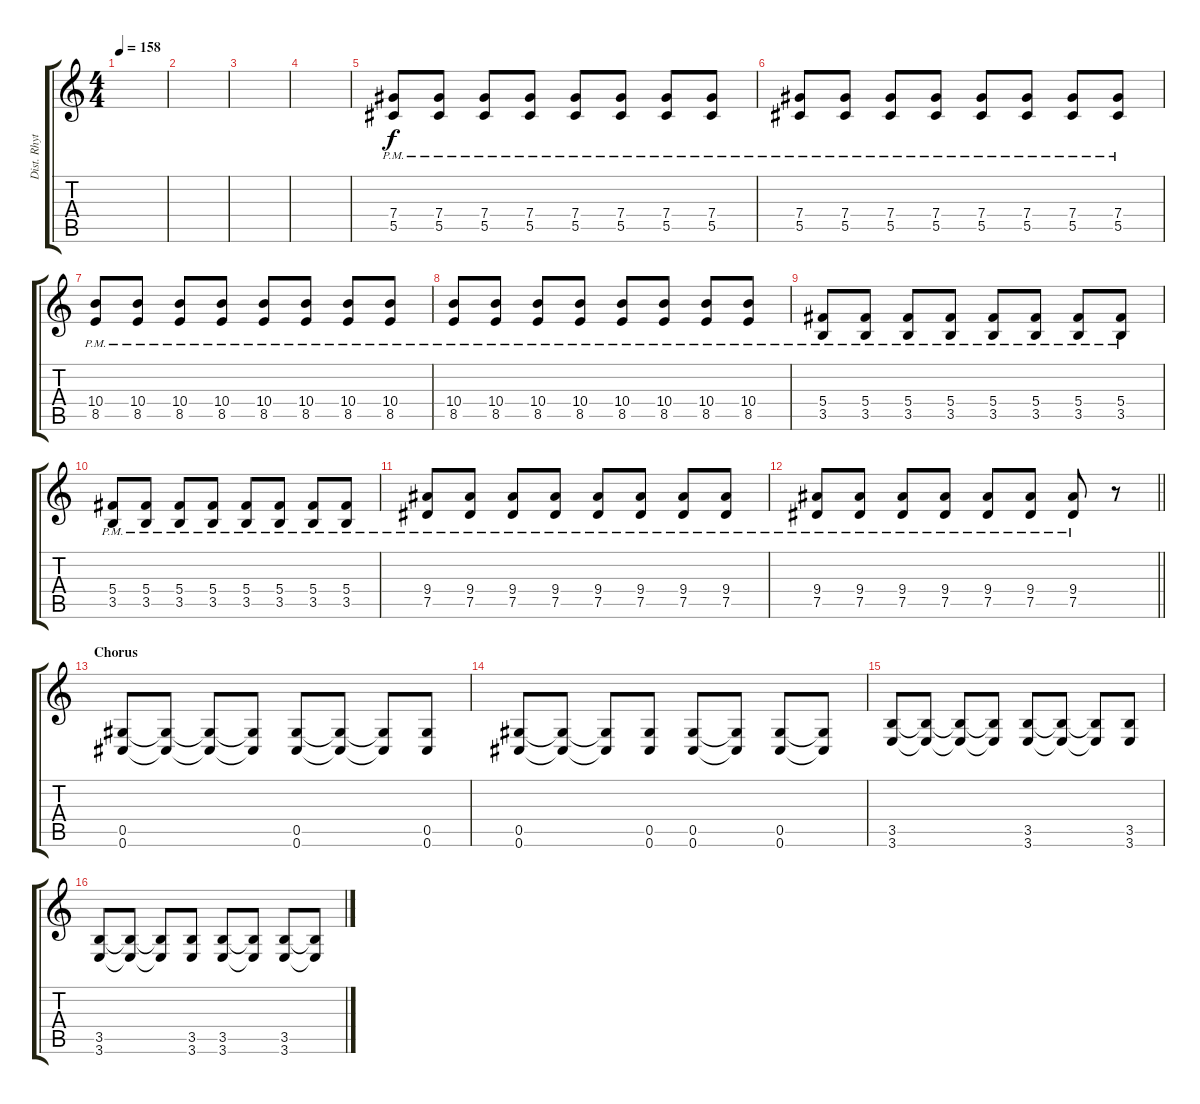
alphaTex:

\track ("Dist. Rhytm Guitar [L]" "Dist. Rhyt") {instrument distortionguitar}
\staff {score tabs}
\tuning (Eb4 Bb3 Gb3 Db3 Ab2 Db2) {hide}
\ts (4 4)
\tempo 158
\clef g2
\ks c
|
|
|
|
(7.4{pm} 5.5{pm}).8{volume 7} (7.4{pm} 5.5{pm}).8 (7.4{pm} 5.5{pm}).8 (7.4{pm} 5.5{pm}).8 (7.4{pm} 5.5{pm}).8 (7.4{pm} 5.5{pm}).8 (7.4{pm} 5.5{pm}).8 (7.4{pm} 5.5{pm}).8 |
(7.4{pm} 5.5{pm}).8 (7.4{pm} 5.5{pm}).8 (7.4{pm} 5.5{pm}).8 (7.4{pm} 5.5{pm}).8 (7.4{pm} 5.5{pm}).8 (7.4{pm} 5.5{pm}).8 (7.4{pm} 5.5{pm}).8 (7.4{pm} 5.5{pm}).8 |
(10.4{pm} 8.5{pm}).8 (10.4{pm} 8.5{pm}).8 (10.4{pm} 8.5{pm}).8 (10.4{pm} 8.5{pm}).8 (10.4{pm} 8.5{pm}).8 (10.4{pm} 8.5{pm}).8 (10.4{pm} 8.5{pm}).8 (10.4{pm} 8.5{pm}).8 |
(10.4{pm} 8.5{pm}).8 (10.4{pm} 8.5{pm}).8 (10.4{pm} 8.5{pm}).8 (10.4{pm} 8.5{pm}).8 (10.4{pm} 8.5{pm}).8 (10.4{pm} 8.5{pm}).8 (10.4{pm} 8.5{pm}).8 (10.4{pm} 8.5{pm}).8 |
(5.4{pm} 3.5{pm}).8 (5.4{pm} 3.5{pm}).8 (5.4{pm} 3.5{pm}).8 (5.4{pm} 3.5{pm}).8 (5.4{pm} 3.5{pm}).8 (5.4{pm} 3.5{pm}).8 (5.4{pm} 3.5{pm}).8 (5.4{pm} 3.5{pm}).8 |
(5.4{pm} 3.5{pm}).8 (5.4{pm} 3.5{pm}).8 (5.4{pm} 3.5{pm}).8 (5.4{pm} 3.5{pm}).8 (5.4{pm} 3.5{pm}).8 (5.4{pm} 3.5{pm}).8 (5.4{pm} 3.5{pm}).8 (5.4{pm} 3.5{pm}).8 |
(9.4{pm} 7.5{pm}).8 (9.4{pm} 7.5{pm}).8 (9.4{pm} 7.5{pm}).8 (9.4{pm} 7.5{pm}).8 (9.4{pm} 7.5{pm}).8 (9.4{pm} 7.5{pm}).8 (9.4{pm} 7.5{pm}).8 (9.4{pm} 7.5{pm}).8 |
\barLineRight lightlight
(9.4{pm} 7.5{pm}).8 (9.4{pm} 7.5{pm}).8 (9.4{pm} 7.5{pm}).8 (9.4{pm} 7.5{pm}).8 (9.4{pm} 7.5{pm}).8 (9.4{pm} 7.5{pm}).8 (9.4{pm} 7.5{pm}).8 r.8 |
\section ("" "Chorus")
(0.5 0.6).8{volume 13} (0.5{t} 0.6{t}).8 (0.5{t} 0.6{t}).8 (0.5{t} 0.6{t}).8 (0.5 0.6).8 (0.5{t} 0.6{t}).8 (0.5{t} 0.6{t}).8 (0.5 0.6).8 |
(0.5 0.6).8 (0.5{t} 0.6{t}).8 (0.5{t} 0.6{t}).8 (0.5 0.6).8 (0.5 0.6).8 (0.5{t} 0.6{t}).8 (0.5 0.6).8 (0.5{t} 0.6{t}).8 |
(3.5 3.6).8 (3.5{t} 3.6{t}).8 (3.5{t} 3.6{t}).8 (3.5{t} 3.6{t}).8 (3.5 3.6).8 (3.5{t} 3.6{t}).8 (3.5{t} 3.6{t}).8 (3.5 3.6).8 |
(3.5 3.6).8 (3.5{t} 3.6{t}).8 (3.5{t} 3.6{t}).8 (3.5 3.6).8 (3.5 3.6).8 (3.5{t} 3.6{t}).8 (3.5 3.6).8 (3.5{t} 3.6{t}).8
